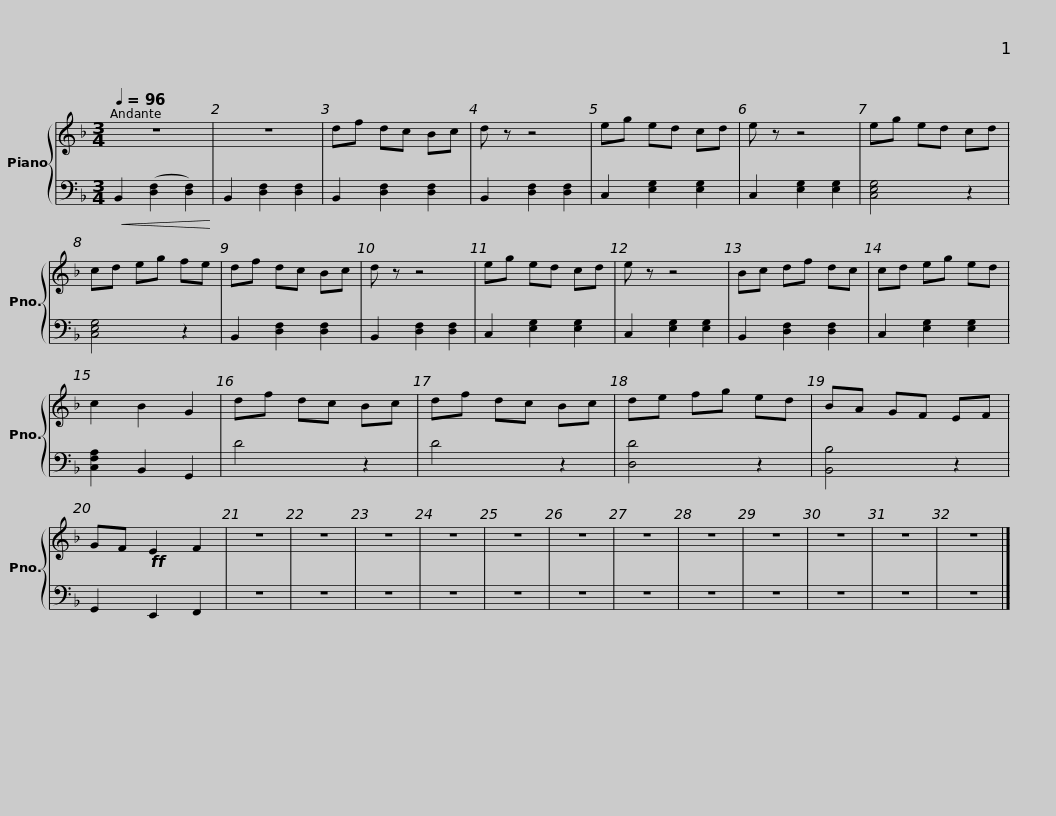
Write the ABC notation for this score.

X:1
%%score { 1 | 2 }
L:1/8
Q:1/4=96
M:3/4
I:linebreak $
K:F
V:1 treble
V:2 bass
V:1
 z6 | z6 | df dc Bc | d z z4 | eg ed cd | %5
 e z z4 | eg ed cd | cd eg fe |$ df dc Bc | d z z4 | %10
 eg ed cd | e z z4 | Bc df dc | cd eg ed | c2 B2 G2 |$ %15
 df dc Bc | df dc Bc | de fg ed | BA GF EF | GF!ff! E2 F2 | %20
 z6 | z6 | z6 | z6 | z6 | %25
 z6 |$ z6 | z6 | z6 | z6 | %30
 z6 | z6 |] %32
V:2
!<(! B,,2 ([D,F,]2 [D,F,]2)!<)! | B,,2 [D,F,]2 [D,F,]2 | B,,2 [D,F,]2 [D,F,]2 | B,,2 [D,F,]2 [D,F,]2 | C,2 [E,G,]2 [E,G,]2 | %5
 C,2 [E,G,]2 [E,G,]2 | [C,E,G,]4 z2 | [C,E,G,]4 z2 |$ B,,2 [D,F,]2 [D,F,]2 | B,,2 [D,F,]2 [D,F,]2 | %10
 C,2 [E,G,]2 [E,G,]2 | C,2 [E,G,]2 [E,G,]2 | B,,2 [D,F,]2 [D,F,]2 | C,2 [E,G,]2 [E,G,]2 | [C,F,A,]2 B,,2 G,,2 |$ %15
 D4 z2 | D4 z2 | [D,D]4 z2 | [B,,B,]4 z2 | G,,2 E,,2 F,,2 | %20
 z6 | z6 | z6 | z6 | z6 | %25
 z6 |$ z6 | z6 | z6 | z6 | %30
 z6 | z6 |] %32
